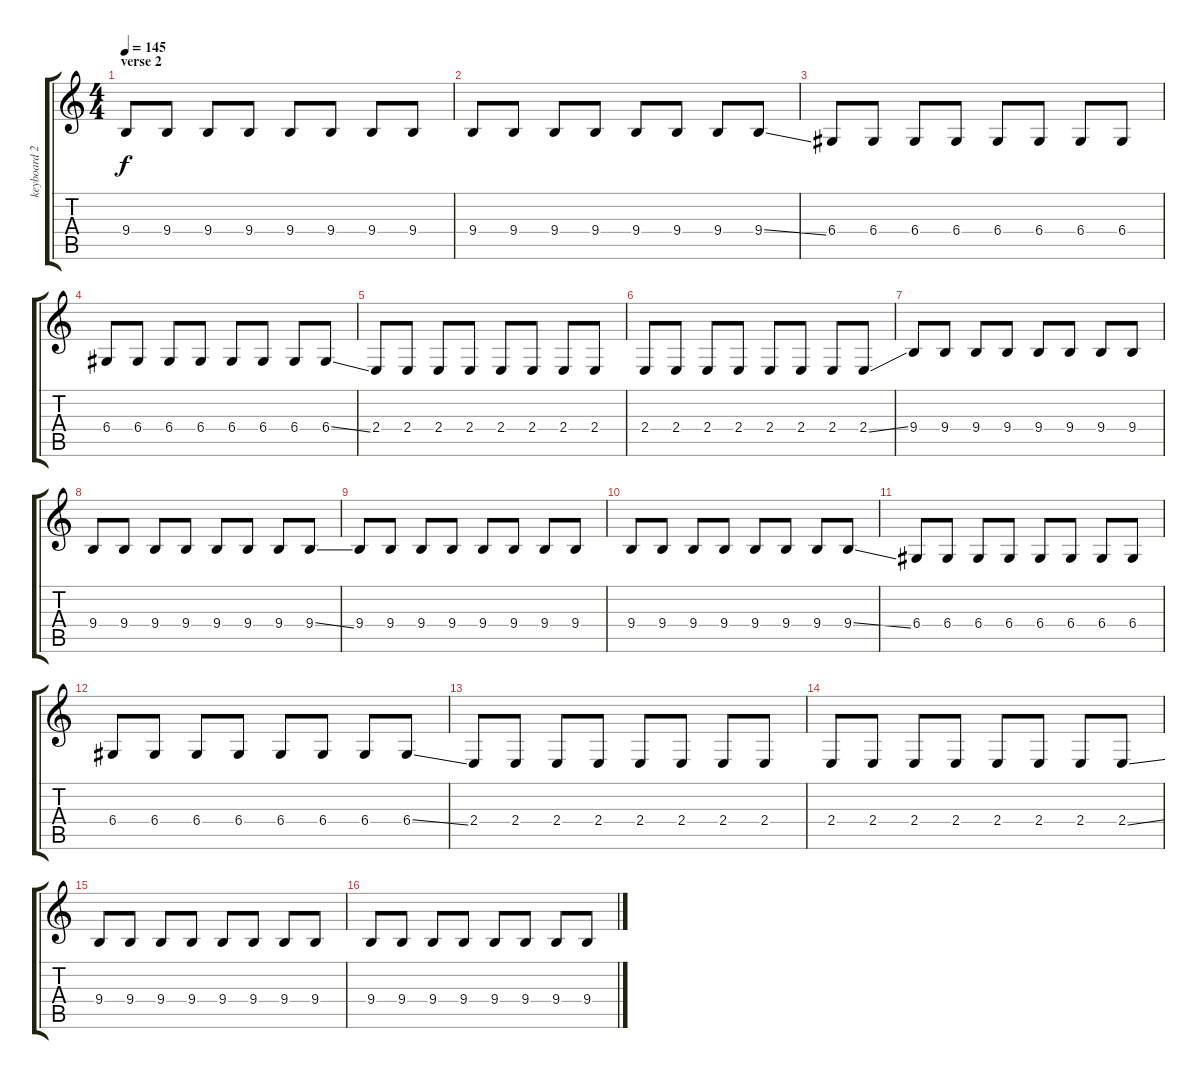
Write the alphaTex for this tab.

\track ("keyboard 2" "keyboard 2") {instrument fx8scifi}
\staff {score tabs}
\tuning (E4 B3 G3 D3 A2 E2) {hide}
\ts (4 4)
\section ("" "verse 2")
\tempo 145
\clef g2
\ks c
9.4.8{dy f} 9.4.8 9.4.8 9.4.8 9.4.8 9.4.8 9.4.8 9.4.8 |
9.4.8 9.4.8 9.4.8 9.4.8 9.4.8 9.4.8 9.4.8 9.4{ss}.8 |
6.4.8 6.4.8 6.4.8 6.4.8 6.4.8 6.4.8 6.4.8 6.4.8 |
6.4.8 6.4.8 6.4.8 6.4.8 6.4.8 6.4.8 6.4.8 6.4{ss}.8 |
2.4.8 2.4.8 2.4.8 2.4.8 2.4.8 2.4.8 2.4.8 2.4.8 |
2.4.8 2.4.8 2.4.8 2.4.8 2.4.8 2.4.8 2.4.8 2.4{ss}.8 |
9.4.8 9.4.8 9.4.8 9.4.8 9.4.8 9.4.8 9.4.8 9.4.8 |
9.4.8 9.4.8 9.4.8 9.4.8 9.4.8 9.4.8 9.4.8 9.4{ss}.8 |
9.4.8 9.4.8 9.4.8 9.4.8 9.4.8 9.4.8 9.4.8 9.4.8 |
9.4.8 9.4.8 9.4.8 9.4.8 9.4.8 9.4.8 9.4.8 9.4{ss}.8 |
6.4.8 6.4.8 6.4.8 6.4.8 6.4.8 6.4.8 6.4.8 6.4.8 |
6.4.8 6.4.8 6.4.8 6.4.8 6.4.8 6.4.8 6.4.8 6.4{ss}.8 |
2.4.8 2.4.8 2.4.8 2.4.8 2.4.8 2.4.8 2.4.8 2.4.8 |
2.4.8 2.4.8 2.4.8 2.4.8 2.4.8 2.4.8 2.4.8 2.4{ss}.8 |
9.4.8 9.4.8 9.4.8 9.4.8 9.4.8 9.4.8 9.4.8 9.4.8 |
9.4.8 9.4.8 9.4.8 9.4.8 9.4.8 9.4.8 9.4.8 9.4{ss}.8
